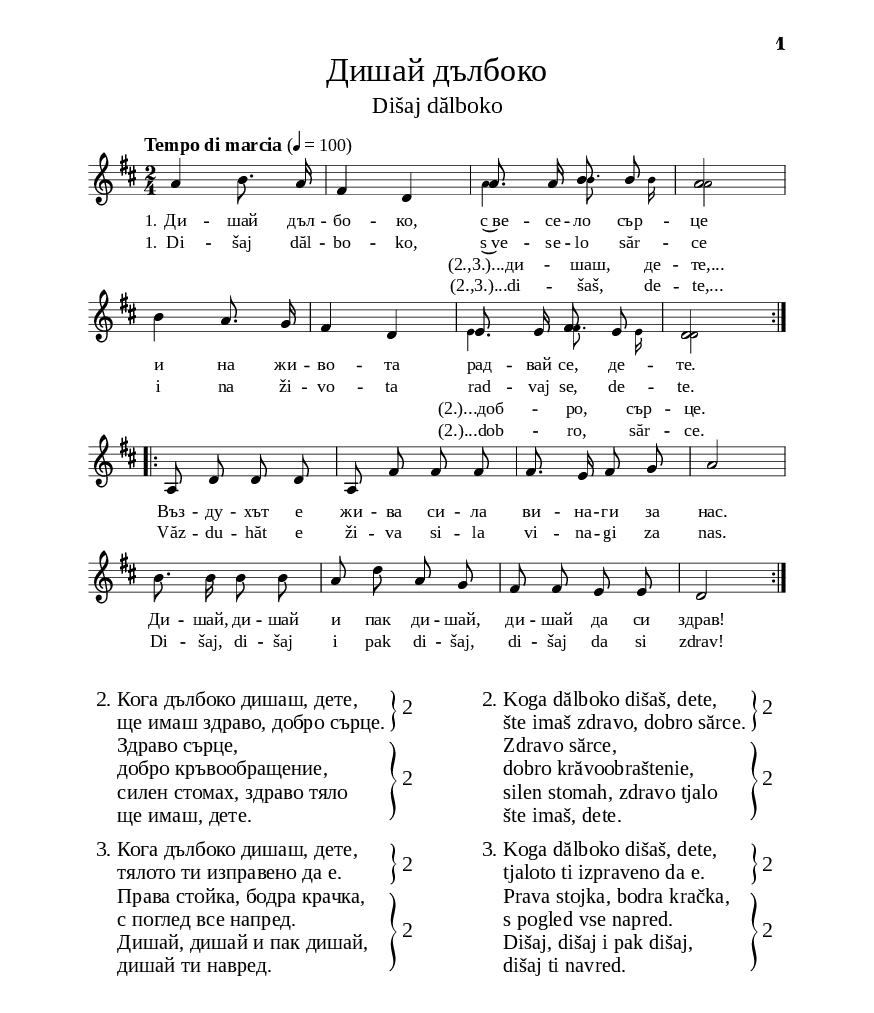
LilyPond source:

\version "2.24.4"

\include "include/globals.ily"

"rightBraces063" = \markup {
  \column {
    % repeat braces
    \translate #'(0 . -0.7 )
    \right-brace #20

    \translate #'(0 . -6.5 )
    \right-brace #38

    \translate #'(0 . -6.0 )
    \right-brace #20

    \translate #'(0 . -6.5 )
    \right-brace #38
  }
  \column {
    % repeat numbers
    \translate #'(0 . -1.2 )
    2

    \translate #'(0 . -7.0 )
    2

    \translate #'(0 . -11.9 )
    2

    \translate #'(0 . -9.0 )
    2
  }
}

\bookpart {
  \label #'ref063
  \tocItem \markup "Дишай дълбоко – Dišaj dălboko"
  \include "include/bookpart-paper.ily"
  \score {
    \include "include/score-layout.ily"

    <<
      \new Voice = "mainVoice" \absolute  {
        \clef treble
        \key d \major
        \time 2/4
        \tempoFunc "Tempo di marcia" 4 "100"
        \autoBeamOff

        a'4 b'8. a'16 | fis'4 d' | \noBreak

        <<
          % now temporary add a second voice
          {
            \voiceTwo % this voice is in the same context as parent
            \stemUp a'8. a'16 b'8 b' | a'2 \stemNeutral
          }
          \new Voice = "tempVoice1" {
            % this is a new voice context
            \voiceOne \autoBeamOff
            \stemDown \tiny a'4 b'8. b'16 |
            \once \override NoteColumn.force-hshift = #1.2
            a'2 \stemNeutral
          }
        >>
        \oneVoice
        | \break

        b'4 a'8. g'16 | fis'4 d' | \noBreak

        <<
          % now temporary add a new voice
          {
            \voiceTwo % this voice is in the same context as parent
            \stemUp e'8. e'16 fis'8 e' | d'2 \stemNeutral
          }
          \new Voice = "tempVoice2" {
            % this is a new voice context
            \voiceOne \autoBeamOff
            \stemDown \tiny e'4 fis'8. e'16 |
            \once \override NoteColumn.force-hshift = #1.2
            d'2 \stemNeutral
          }
        >>
        \oneVoice
        \bar ":|.|:" | \break
        a8 d' d' d' | a8 fis' fis' fis' | fis'8. e'16 fis'8 g' |  a'2 \break |
        b'8. b'16 b'8 b' | a'8 d'' a' g' |  fis'8 fis'8 e'8 e'8|  d'2 \bar ":|." \break |
      }

      \new Lyrics \lyricsto "mainVoice" {
        \set stanza = "1." Ди -- шай дъл -- бо -- ко, с~ве -- се -- ло сър -- це
        и на жи -- во -- та рад -- вай се, де -- те.
        Въз -- ду -- хът е жи -- ва си -- ла ви -- на -- ги за нас.
        Ди -- шай, ди -- шай и пак ди -- шай, ди -- шай да си здрав!
      }
      \new Lyrics \lyricsto "mainVoice" {
        \set stanza = "1." Di -- šaj dăl -- bo -- ko, s~ve -- se -- lo săr -- ce
        i na ži -- vo -- ta rad -- vaj se, de -- te.
        Văz -- du -- hăt e ži -- va si -- la vi -- na -- gi za nas.
        Di -- šaj, di -- šaj i pak di -- šaj, di -- šaj da si zdrav!
      }

      \new Lyrics \lyricsto "tempVoice1" {
        "(2.,3.)...ди" -- шаш, де -- те,...
      }
      \new Lyrics \lyricsto "tempVoice1" {
        "(2.,3.)...di" -- šaš, de -- te,...
      }

      \new Lyrics \lyricsto "tempVoice2" {
        "(2.)...доб" -- ро, сър -- це.
      }
      \new Lyrics \lyricsto "tempVoice2" {
        "(2.)...dob" -- ro, săr -- ce.
      }
    >>

    \header {
      title = \titleFunc "Дишай дълбоко" "Dišaj dălboko"
    }

    \midi{}

  } % score



  \markup \empty-two

  \markup \abs-fontsize #10 {
    \hspace #1
    \override #`(baseline-skip . ,bgCoupletBaselineSkip)
    \column {

      \line {   2.  Кога дълбоко дишаш, дете,}

      \line {   "   "ще имаш здраво, добро сърце.}

      \line {   "   "Здраво сърце, }

      \line {   "   "добро кръвообращение,}

      \line {   "   "силен стомах, здраво тяло}

      \line {   "   "ще имаш, дете.}

      \vspace #0.5

      \line {   3. Кога дълбоко дишаш, дете,}

      \line {   "   "тялото ти изправено да е.}

      \line {   "   "Права стойка, бодра крачка,}

      \line {   "   "с поглед все напред.}

      \line {   "   "Дишай, дишай и пак дишай, }

      \line {   "   "дишай ти навред. }
    }
    \"rightBraces063"
    \hspace #9
    \override #`(baseline-skip . ,bgCoupletBaselineSkip)
    \column {

      \line {   2.  Koga dălboko dišaš, dete,}

      \line {   "   "šte imaš zdravo, dobro sărce.}

      \line {   "   "Zdravo sărce, }

      \line {   "   "dobro krăvoobraštenie,}

      \line {   "   "silen stomah, zdravo tjalo}

      \line {   "   "šte imaš, dete.}

      \vspace #0.5

      \line {   3. Koga dălboko dišaš, dete,}

      \line {   "   "tjaloto ti izpraveno da e.}

      \line {   "   "Prava stojka, bodra kračka,}

      \line {   "   "s pogled vse napred.}

      \line {   "   "Dišaj, dišaj i pak dišaj, }

      \line {   "   "dišaj ti navred. }
    } %column
    \"rightBraces063"
  } % markup

  \pageBreak

  % include foreign translation(s) of the song
  \version "2.24.4"

\markup \fill-line { \fontsize #deTitleFontSize "Atme tief" }
\markup \null
\markup \null
\markup \abs-fontsize #10 {
   \fill-line {
  \override #`(baseline-skip . ,deCoupletBaselineSkip)

  \column {

\line { 1. Atme tief mit fröhlichem Herzen,}

\line { "   "und erfreue dich, Kind, am Leben.}

\line { "   "Die Luft ist für uns immer eine lebendige Kraft,}

\line { "   "atme, atme und atme wieder,}

\line { "   "atme, auf dass du gesund bleibst!}
  \vspace #0.5
\line { 2. Wenn du, Kind, tief atmest,}

\line { "   " wirst du ein gesundes, gutes Herz haben.}

\line { "   "Ein gesundes Herz, einen guten Kreislauf,}

\line { "   "einen starken Magen, einen starken Körper}

\line { "   "wirst du, Kind, haben.}
  \vspace #0.5
\line { 3. Wenn du, Kind, tief atmest,}

\line { "   "soll dein Körper aufgerichtet sein!}

\line { "   "Aufrechte Haltung, ein munterer Schritt,}

\line { "   "mit dem Blick immer vorwärts.}

\line { "   "Atme, atme und atme wieder,}

\line { "   "atme du überall.}


           }
   } 
    }    


} % bookpart
